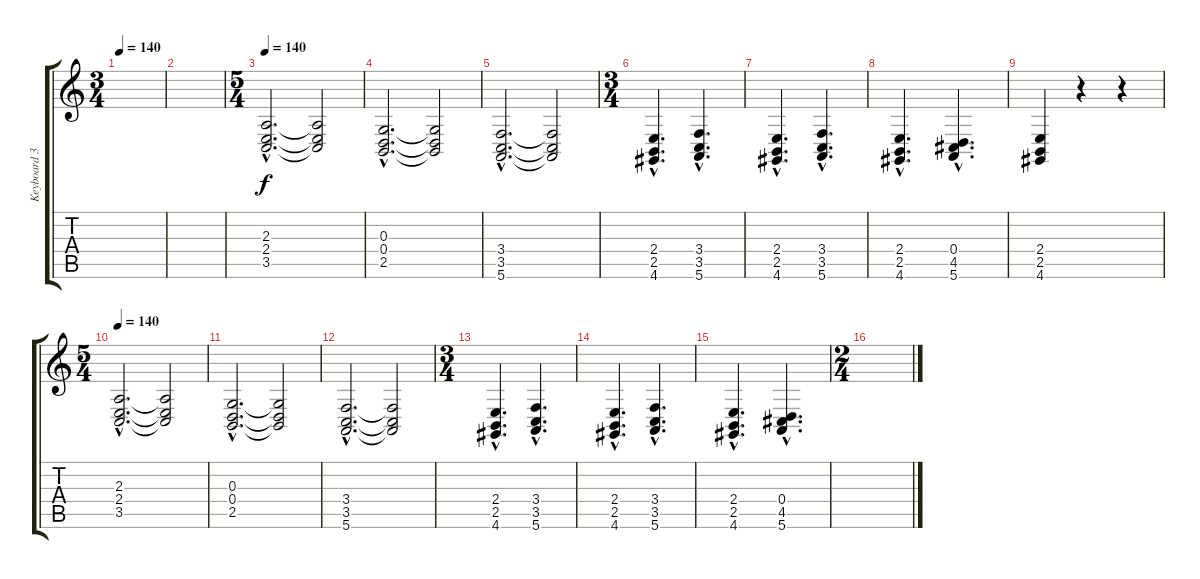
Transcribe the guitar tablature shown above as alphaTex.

\track ("Keyboard 3" "Keyboard 3") {instrument drawbarorgan}
\staff {score tabs}
\tuning (E4 B3 G3 D3 A2 E2) {hide}
\ts (3 4)
\tempo 140
\clef g2
\ks c
|
|
\ts (5 4)
\tempo 140
(2.3{hac} 2.4{hac} 3.5{hac}).2{d volume 7 balance 16} (2.3{t} 2.4{t} 3.5{t}).2 |
(0.3{hac} 0.4{hac} 2.5{hac}).2{d} (0.3{t} 0.4{t} 2.5{t}).2 |
(3.4{hac} 3.5{hac} 5.6{hac}).2{d} (3.4{t} 3.5{t} 5.6{t}).2 |
\ts (3 4)
(2.4{hac} 2.5{hac} 4.6{hac}).4{d} (3.4{hac} 3.5{hac} 5.6{hac}).4{d} |
(2.4{hac} 2.5{hac} 4.6{hac}).4{d} (3.4{hac} 3.5{hac} 5.6{hac}).4{d} |
(2.4{hac} 2.5{hac} 4.6{hac}).4{d} (0.4{hac} 4.5{hac} 5.6{hac}).4{d} |
(2.4 2.5 4.6).4 r.4 r.4 |
\ts (5 4)
\tempo 140
(2.3{hac} 2.4{hac} 3.5{hac}).2{d} (2.3{t} 2.4{t} 3.5{t}).2 |
(0.3{hac} 0.4{hac} 2.5{hac}).2{d} (0.3{t} 0.4{t} 2.5{t}).2 |
(3.4{hac} 3.5{hac} 5.6{hac}).2{d} (3.4{t} 3.5{t} 5.6{t}).2 |
\ts (3 4)
(2.4{hac} 2.5{hac} 4.6{hac}).4{d} (3.4{hac} 3.5{hac} 5.6{hac}).4{d} |
(2.4{hac} 2.5{hac} 4.6{hac}).4{d} (3.4{hac} 3.5{hac} 5.6{hac}).4{d} |
(2.4{hac} 2.5{hac} 4.6{hac}).4{d} (0.4{hac} 4.5{hac} 5.6{hac}).4{d} |
\ts (2 4)
